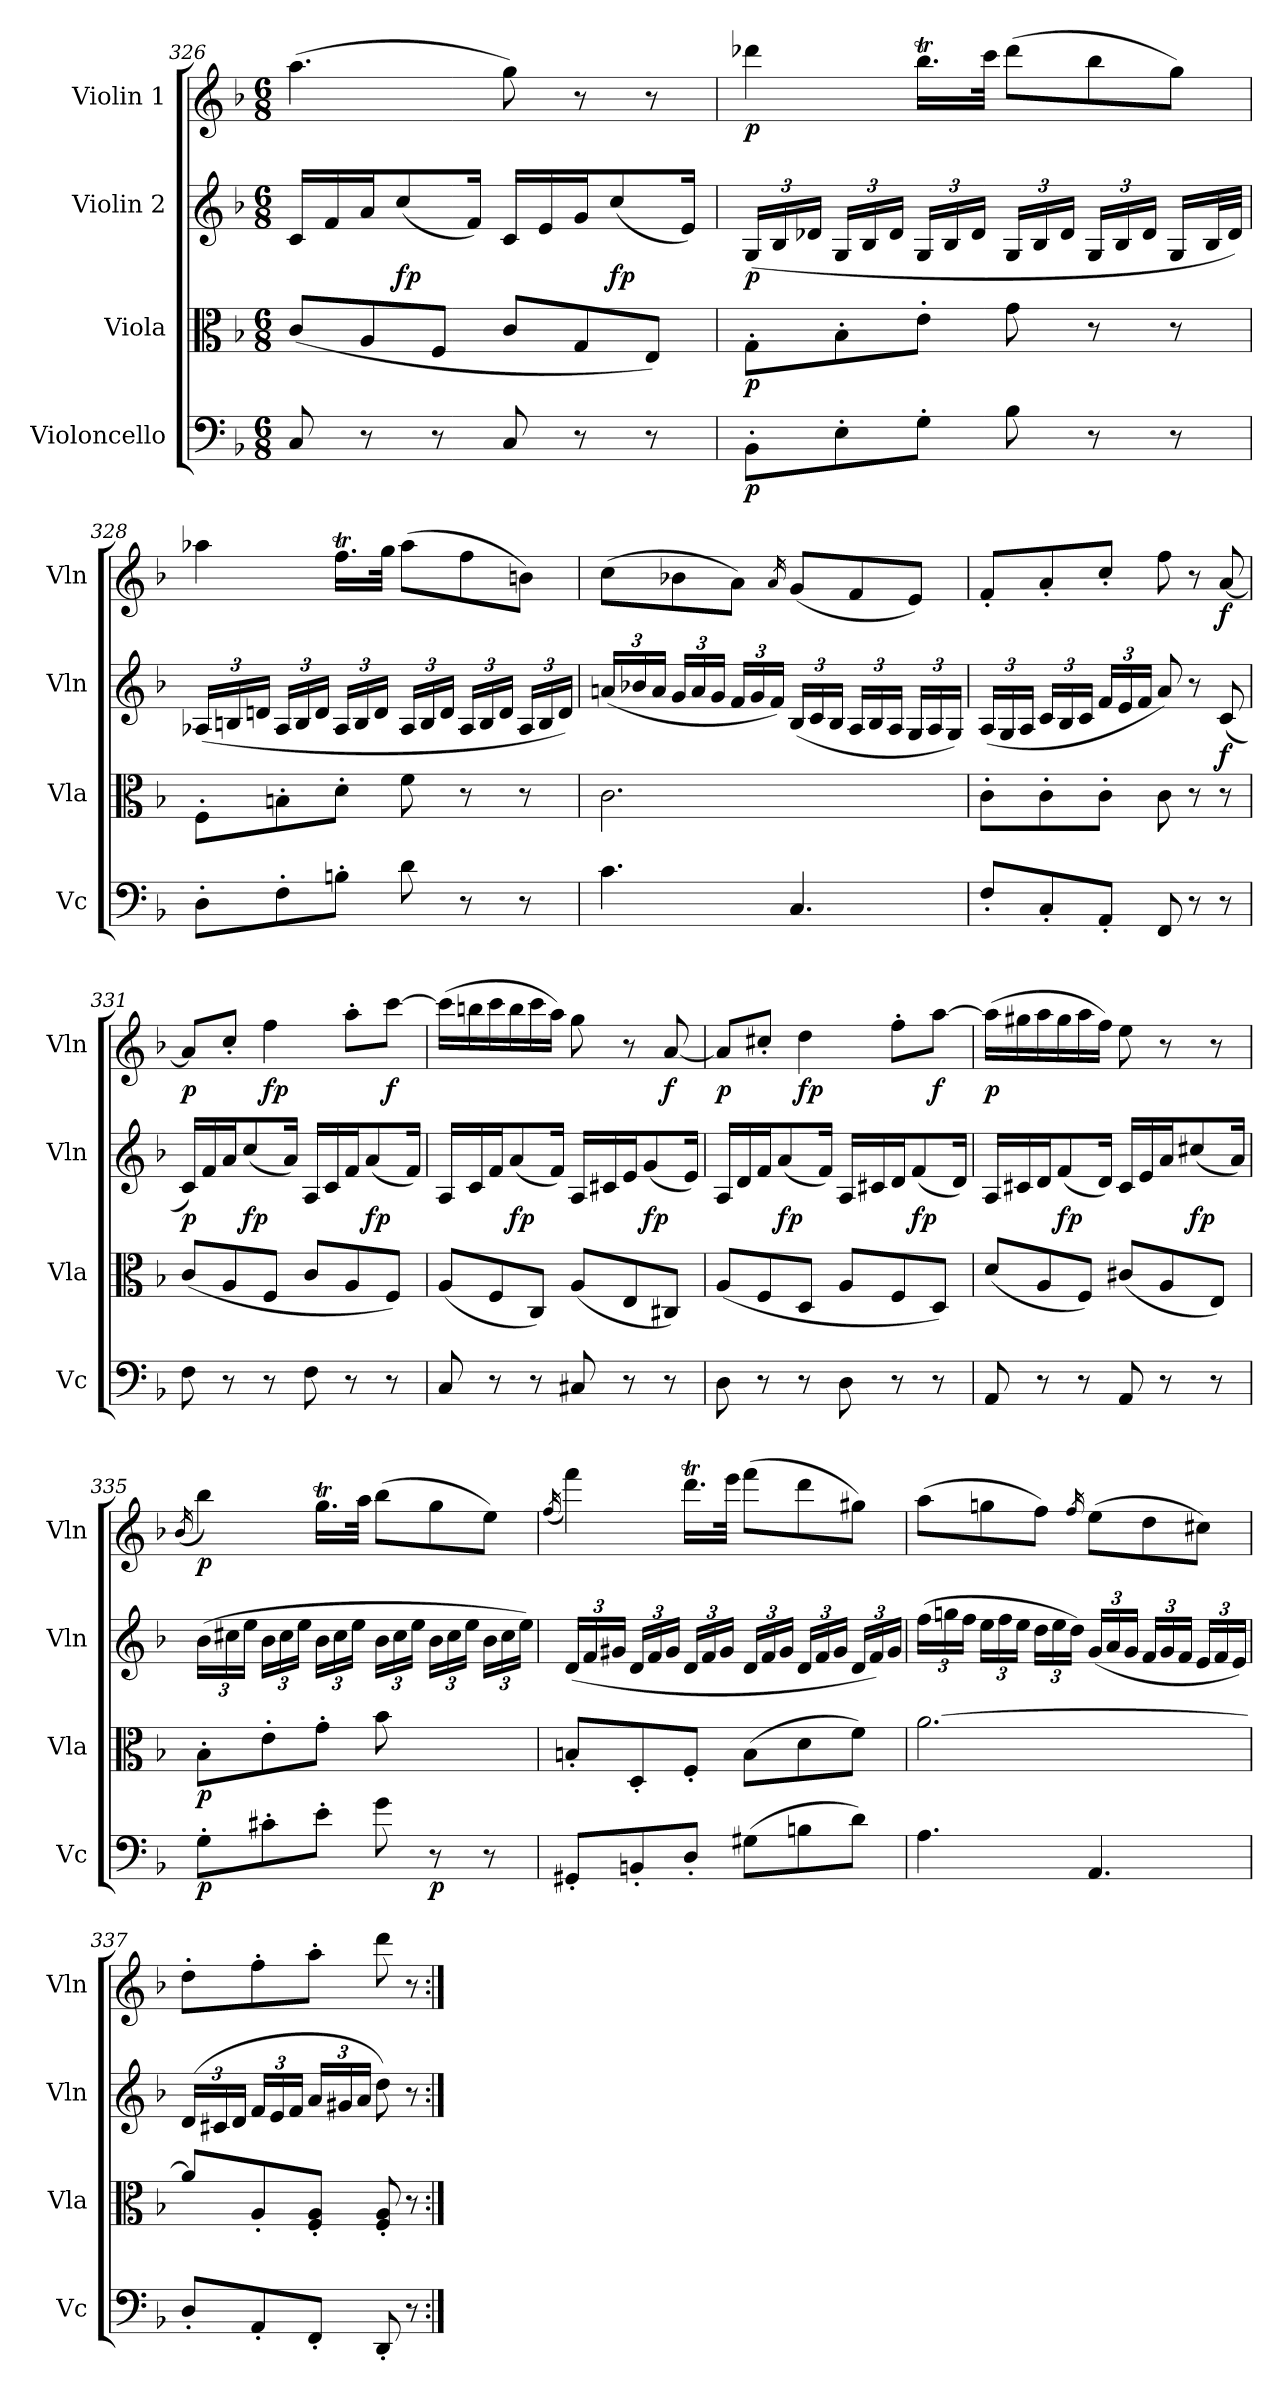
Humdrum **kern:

**kern	**dynam	**kern	**dynam	**kern	**dynam	**kern	**dynam
*part4	*part4	*part3	*part3	*part2	*part2	*part1	*part1
*staff4	*staff4	*staff3	*staff3	*staff2	*staff2	*staff1	*staff1
*I"Violoncello	*	*I"Viola	*	*I"Violin 2	*	*I"Violin 1	*
*I'Vc	*	*I'Vla	*	*I'Vln	*	*I'Vln	*
*clefF4	*	*clefC3	*	*clefG2	*	*clefG2	*
*k[b-]	*	*k[b-]	*	*k[b-]	*	*k[b-]	*
*M6/8	*	*M6/8	*	*M6/8	*	*M6/8	*
=326	=326	=326	=326	=326	=326	=326	=326
8C/	.	(<8c/L	.	16c/LL	.	(>4.aa\	.
.	.	.	.	16f/	.	.	.
8r	.	8A/	.	16a/J	.	.	.
!	!	!	!	!	!LO:DY:b	!	!
.	.	.	.	(<8cc/	fp	.	.
8r	.	8F/J	.	.	.	.	.
.	.	.	.	16f/Jk)	.	.	.
8C/	.	8c/L	.	16c/LL	.	8gg\)	.
.	.	.	.	16e/	.	.	.
8r	.	8G/	.	16g/J	.	8r	.
!	!	!	!	!	!LO:DY:b	!	!
.	.	.	.	(<8cc/	fp	.	.
8r	.	8E/J)	.	.	.	8r	.
.	.	.	.	16e/Jk)	.	.	.
=327	=327	=327	=327	=327	=327	=327	=327
*	*	*	*	*Xbrackettup	*	*	*
!	!LO:DY:b	!	!LO:DY:b	!	!LO:DY:b	!	!LO:DY:b
8BB-'\L	p	8G'\L	p	(<24G/LL	p	4ddd-X\	p
.	.	.	.	24B-/	.	.	.
.	.	.	.	24d-X/JJ	.	.	.
8E'\	.	8B-'\	.	24G/LL	.	.	.
.	.	.	.	24B-/	.	.	.
.	.	.	.	24d-/JJ	.	.	.
8G'\J	.	8e'\J	.	24G/LL	.	16.bb-T\LL	.
.	.	.	.	24B-/	.	.	.
.	.	.	.	24d-/JJ	.	.	.
.	.	.	.	.	.	32ccc\JJk	.
8B-\	.	8g\	.	24G/LL	.	(>8ddd-\L	.
.	.	.	.	24B-/	.	.	.
.	.	.	.	24d-/JJ	.	.	.
8r	.	8r	.	24G/LL	.	8bb-\	.
.	.	.	.	24B-/	.	.	.
.	.	.	.	24d-/JJ	.	.	.
8r	.	8r	.	16G/LL	.	8gg\J)	.
.	.	.	.	32B-/L	.	.	.
.	.	.	.	32d-/JJJ)	.	.	.
=328	=328	=328	=328	=328	=328	=328	=328
8D'\L	.	8F'\L	.	(<24A-X/LL	.	4aa-X\	.
.	.	.	.	24Bn/	.	.	.
.	.	.	.	24dn/JJ	.	.	.
8F'\	.	8Bn'\	.	24A-/LL	.	.	.
.	.	.	.	24B/	.	.	.
.	.	.	.	24d/JJ	.	.	.
8Bn'\J	.	8d'\J	.	24A-/LL	.	16.ffT\LL	.
.	.	.	.	24B/	.	.	.
.	.	.	.	24d/JJ	.	.	.
.	.	.	.	.	.	32gg\JJk	.
8d\	.	8f\	.	24A-/LL	.	(>8aa-\L	.
.	.	.	.	24B/	.	.	.
.	.	.	.	24d/JJ	.	.	.
8r	.	8r	.	24A-/LL	.	8ff\	.
.	.	.	.	24B/	.	.	.
.	.	.	.	24d/JJ	.	.	.
8r	.	8r	.	24A-/LL	.	8bn\J)	.
.	.	.	.	24B/	.	.	.
.	.	.	.	24d/JJ)	.	.	.
!!LO:LB:g=z
=329	=329	=329	=329	=329	=329	=329	=329
4.c\	.	2.c\	.	(<24an/LL	.	(>8cc\L	.
.	.	.	.	24b-X/	.	.	.
.	.	.	.	24a/JJ	.	.	.
.	.	.	.	24g/LL	.	8b-X\	.
.	.	.	.	24a/	.	.	.
.	.	.	.	24g/JJ	.	.	.
.	.	.	.	24f/LL	.	8a\J)	.
.	.	.	.	24g/	.	.	.
.	.	.	.	24f/JJ)	.	.	.
.	.	.	.	.	.	16qa!/	.
4.C/	.	.	.	(<24B-/LL	.	(<8g/L	.
.	.	.	.	24c/	.	.	.
.	.	.	.	24B-/JJ	.	.	.
.	.	.	.	24A/LL	.	8f/	.
.	.	.	.	24B-/	.	.	.
.	.	.	.	24A/JJ	.	.	.
.	.	.	.	24G/LL	.	8e/J)	.
.	.	.	.	24A/	.	.	.
.	.	.	.	24G/JJ)	.	.	.
=330	=330	=330	=330	=330	=330	=330	=330
8F'/L	.	8c'\L	.	(<24A/LL	.	8f'/L	.
.	.	.	.	24G/	.	.	.
.	.	.	.	24A/JJ	.	.	.
8C'/	.	8c'\	.	24c/LL	.	8a'/	.
.	.	.	.	24B-/	.	.	.
.	.	.	.	24c/JJ	.	.	.
8AA'/J	.	8c'\J	.	24f/LL	.	8cc'/J	.
.	.	.	.	24e/	.	.	.
.	.	.	.	24f/JJ	.	.	.
8FF/	.	8c\	.	8a/)	.	8ff\	.
8r	.	8r	.	8r	.	8r	.
!	!	!	!	!	!LO:DY:b	!	!LO:DY:b
8r	.	8r	.	(<8c/	f	[8a/	f
=331	=331	=331	=331	=331	=331	=331	=331
!	!LO:DY:b	!	!LO:DY:b	!	!LO:DY:b	!	!LO:DY:b
8F\	other-dynamics	(<8c/L	other-dynamics	16c/LL)	p	8a/L]	p
.	.	.	.	16f/	.	.	.
8r	.	8A/	.	16a/J	.	8cc'/J	.
!	!	!	!	!	!LO:DY:b	!	!
.	.	.	.	(<8cc/	fp	.	.
!	!	!	!	!	!	!	!LO:DY:b
8r	.	8F/J	.	.	.	4ff\	fp
.	.	.	.	16a/Jk)	.	.	.
8F\	.	8c/L	.	16A/LL	.	.	.
.	.	.	.	16c/	.	.	.
8r	.	8A/	.	16f/J	.	8aa'\L	.
!	!	!	!	!	!LO:DY:b	!	!
.	.	.	.	(<8a/	fp	.	.
!	!	!	!	!	!	!	!LO:DY:b
8r	.	8F/J)	.	.	.	[8ccc\J	f
.	.	.	.	16f/Jk)	.	.	.
=332	=332	=332	=332	=332	=332	=332	=332
8C/	.	(<8A/L	.	16A/LL	.	(>16ccc\LL]	.
.	.	.	.	16c/	.	16bbn\	.
8r	.	8F/	.	16f/J	.	16ccc\	.
!	!	!	!	!	!LO:DY:b	!	!
.	.	.	.	(<8a/	fp	16bb\	.
8r	.	8C/J)	.	.	.	16ccc\	.
.	.	.	.	16f/Jk)	.	16aa\JJ)	.
8C#X/	.	(<8A/L	.	16A/LL	.	8gg\	.
.	.	.	.	16c#X/	.	.	.
8r	.	8E/	.	16e/J	.	8r	.
!	!	!	!	!	!LO:DY:b	!	!
.	.	.	.	(<8g/	fp	.	.
!	!	!	!	!	!	!	!LO:DY:b
8r	.	8C#X/J)	.	.	.	[8a/	f
.	.	.	.	16e/Jk)	.	.	.
=333	=333	=333	=333	=333	=333	=333	=333
!	!	!	!	!	!	!	!LO:DY:b
8D\	.	(<8A/L	.	16A/LL	.	8a/L]	p
.	.	.	.	16d/	.	.	.
8r	.	8F/	.	16f/J	.	8cc#X'/J	.
!	!	!	!	!	!LO:DY:b	!	!
.	.	.	.	(<8a/	fp	.	.
!	!	!	!	!	!	!	!LO:DY:b
8r	.	8D/J	.	.	.	4dd\	fp
.	.	.	.	16f/Jk)	.	.	.
8D\	.	8A/L	.	16A/LL	.	.	.
.	.	.	.	16c#X/	.	.	.
8r	.	8F/	.	16d/J	.	8ff'\L	.
!	!	!	!	!	!LO:DY:b	!	!
.	.	.	.	(<8f/	fp	.	.
!	!	!	!	!	!	!	!LO:DY:b
8r	.	8D/J)	.	.	.	[8aa\J	f
.	.	.	.	16d/Jk)	.	.	.
!!LO:LB:g=z
=334	=334	=334	=334	=334	=334	=334	=334
!	!	!	!	!	!	!	!LO:DY:b
8AA/	.	(<8d/L	.	16A/LL	.	(>16aa\LL]	p
.	.	.	.	16c#X/	.	16gg#X\	.
8r	.	8A/	.	16d/J	.	16aa\	.
!	!	!	!	!	!LO:DY:b	!	!
.	.	.	.	(<8f/	fp	16gg#\	.
8r	.	8F/J)	.	.	.	16aa\	.
.	.	.	.	16d/Jk)	.	16ff\JJ)	.
8AA/	.	(<8c#X/L	.	16c#/LL	.	8ee\	.
.	.	.	.	16e/	.	.	.
8r	.	8A/	.	16a/J	.	8r	.
!	!	!	!	!	!LO:DY:b	!	!
.	.	.	.	(<8cc#X/	fp	.	.
8r	.	8E/J)	.	.	.	8r	.
.	.	.	.	16a/Jk)	.	.	.
=335	=335	=335	=335	=335	=335	=335	=335
.	.	.	.	.	.	(<16qb-/	.
!	!LO:DY:b	!	!LO:DY:b	!	!	!	!LO:DY:b
8G'\L	p	8B-'\L	p	(>24b-\LL	.	4bb-\)	p
.	.	.	.	24cc#X\	.	.	.
.	.	.	.	24ee\JJ	.	.	.
8c#X'\	.	8e'\	.	24b-\LL	.	.	.
.	.	.	.	24cc#\	.	.	.
.	.	.	.	24ee\JJ	.	.	.
8e'\J	.	8g'\J	.	24b-\LL	.	16.ggT\LL	.
.	.	.	.	24cc#\	.	.	.
.	.	.	.	24ee\JJ	.	.	.
.	.	.	.	.	.	32aa\JJk	.
8g\	.	8b-\	.	24b-\LL	.	(>8bb-\L	.
.	.	.	.	24cc#\	.	.	.
.	.	.	.	24ee\JJ	.	.	.
!	!LO:DY:b	!	!	!	!	!	!
8r	p	8ryy	.	24b-\LL	.	8gg\	.
.	.	.	.	24cc#\	.	.	.
.	.	.	.	24ee\JJ	.	.	.
8r	.	8ryy	.	24b-\LL	.	8ee\J)	.
.	.	.	.	24cc#\	.	.	.
.	.	.	.	24ee\JJ)	.	.	.
=336	=336	=336	=336	=336	=336	=336	=336
.	.	.	.	.	.	(<16qff!/	.
8GG#X'/L	.	8Bn'/L	.	(<24d/LL	.	4fff\)	.
.	.	.	.	24f/	.	.	.
.	.	.	.	24g#X/JJ	.	.	.
8BBn'/	.	8D'/	.	24d/LL	.	.	.
.	.	.	.	24f/	.	.	.
.	.	.	.	24g#/JJ	.	.	.
8D'/J	.	8F'/J	.	24d/LL	.	16.dddT\LL	.
.	.	.	.	24f/	.	.	.
.	.	.	.	24g#/JJ	.	.	.
.	.	.	.	.	.	32eee\JJk	.
(>8G#X\L	.	(>8B\L	.	24d/LL	.	(>8fff\L	.
.	.	.	.	24f/	.	.	.
.	.	.	.	24g#/JJ	.	.	.
8Bn\	.	8d\	.	24d/LL	.	8ddd\	.
.	.	.	.	24f/	.	.	.
.	.	.	.	24g#/JJ	.	.	.
8d\J)	.	8f\J)	.	24d/LL	.	8gg#X\J)	.
.	.	.	.	24f/)	.	.	.
.	.	.	.	24g#/JJ	.	.	.
=337	=337	=337	=337	=337	=337	=337	=337
4.A\	.	[2.a\	.	(>24ff\LL	.	(>8aa\L	.
.	.	.	.	24ggn\	.	.	.
.	.	.	.	24ff\JJ	.	.	.
.	.	.	.	24ee\LL	.	8ggn\	.
.	.	.	.	24ff\	.	.	.
.	.	.	.	24ee\JJ	.	.	.
.	.	.	.	24dd\LL	.	8ff\J)	.
.	.	.	.	24ee\	.	.	.
.	.	.	.	24dd\JJ)	.	.	.
.	.	.	.	.	.	16qff!/	.
4.AA/	.	.	.	(<24g/LL	.	(>8ee\L	.
.	.	.	.	24a/	.	.	.
.	.	.	.	24g/JJ	.	.	.
.	.	.	.	24f/LL	.	8dd\	.
.	.	.	.	24g/	.	.	.
.	.	.	.	24f/JJ	.	.	.
.	.	.	.	24e/LL	.	8cc#X\J)	.
.	.	.	.	24f/	.	.	.
.	.	.	.	24e/JJ)	.	.	.
!!LO:LB:g=z
=337X14	=337X14	=337X14	=337X14	=337X14	=337X14	=337X14	=337X14
8D'/L	.	8a/L]	.	(>24d/LL	.	8dd'\L	.
.	.	.	.	24c#X/	.	.	.
.	.	.	.	24d/JJ	.	.	.
8AA'/	.	8A'/	.	24f/LL	.	8ff'\	.
.	.	.	.	24e/	.	.	.
.	.	.	.	24f/JJ	.	.	.
8FF'/J	.	8F/' 8A/'J	.	24a/LL	.	8aa'\J	.
.	.	.	.	24g#X/	.	.	.
.	.	.	.	24a/JJ	.	.	.
8DD'/	.	8F/' 8A/'	.	8dd\)	.	8ddd\	.
8r	.	8r	.	8r	.	8r	.
=:|!	=:|!	=:|!	=:|!	=:|!	=:|!	=:|!	=:|!
*-	*-	*-	*-	*-	*-	*-	*-
